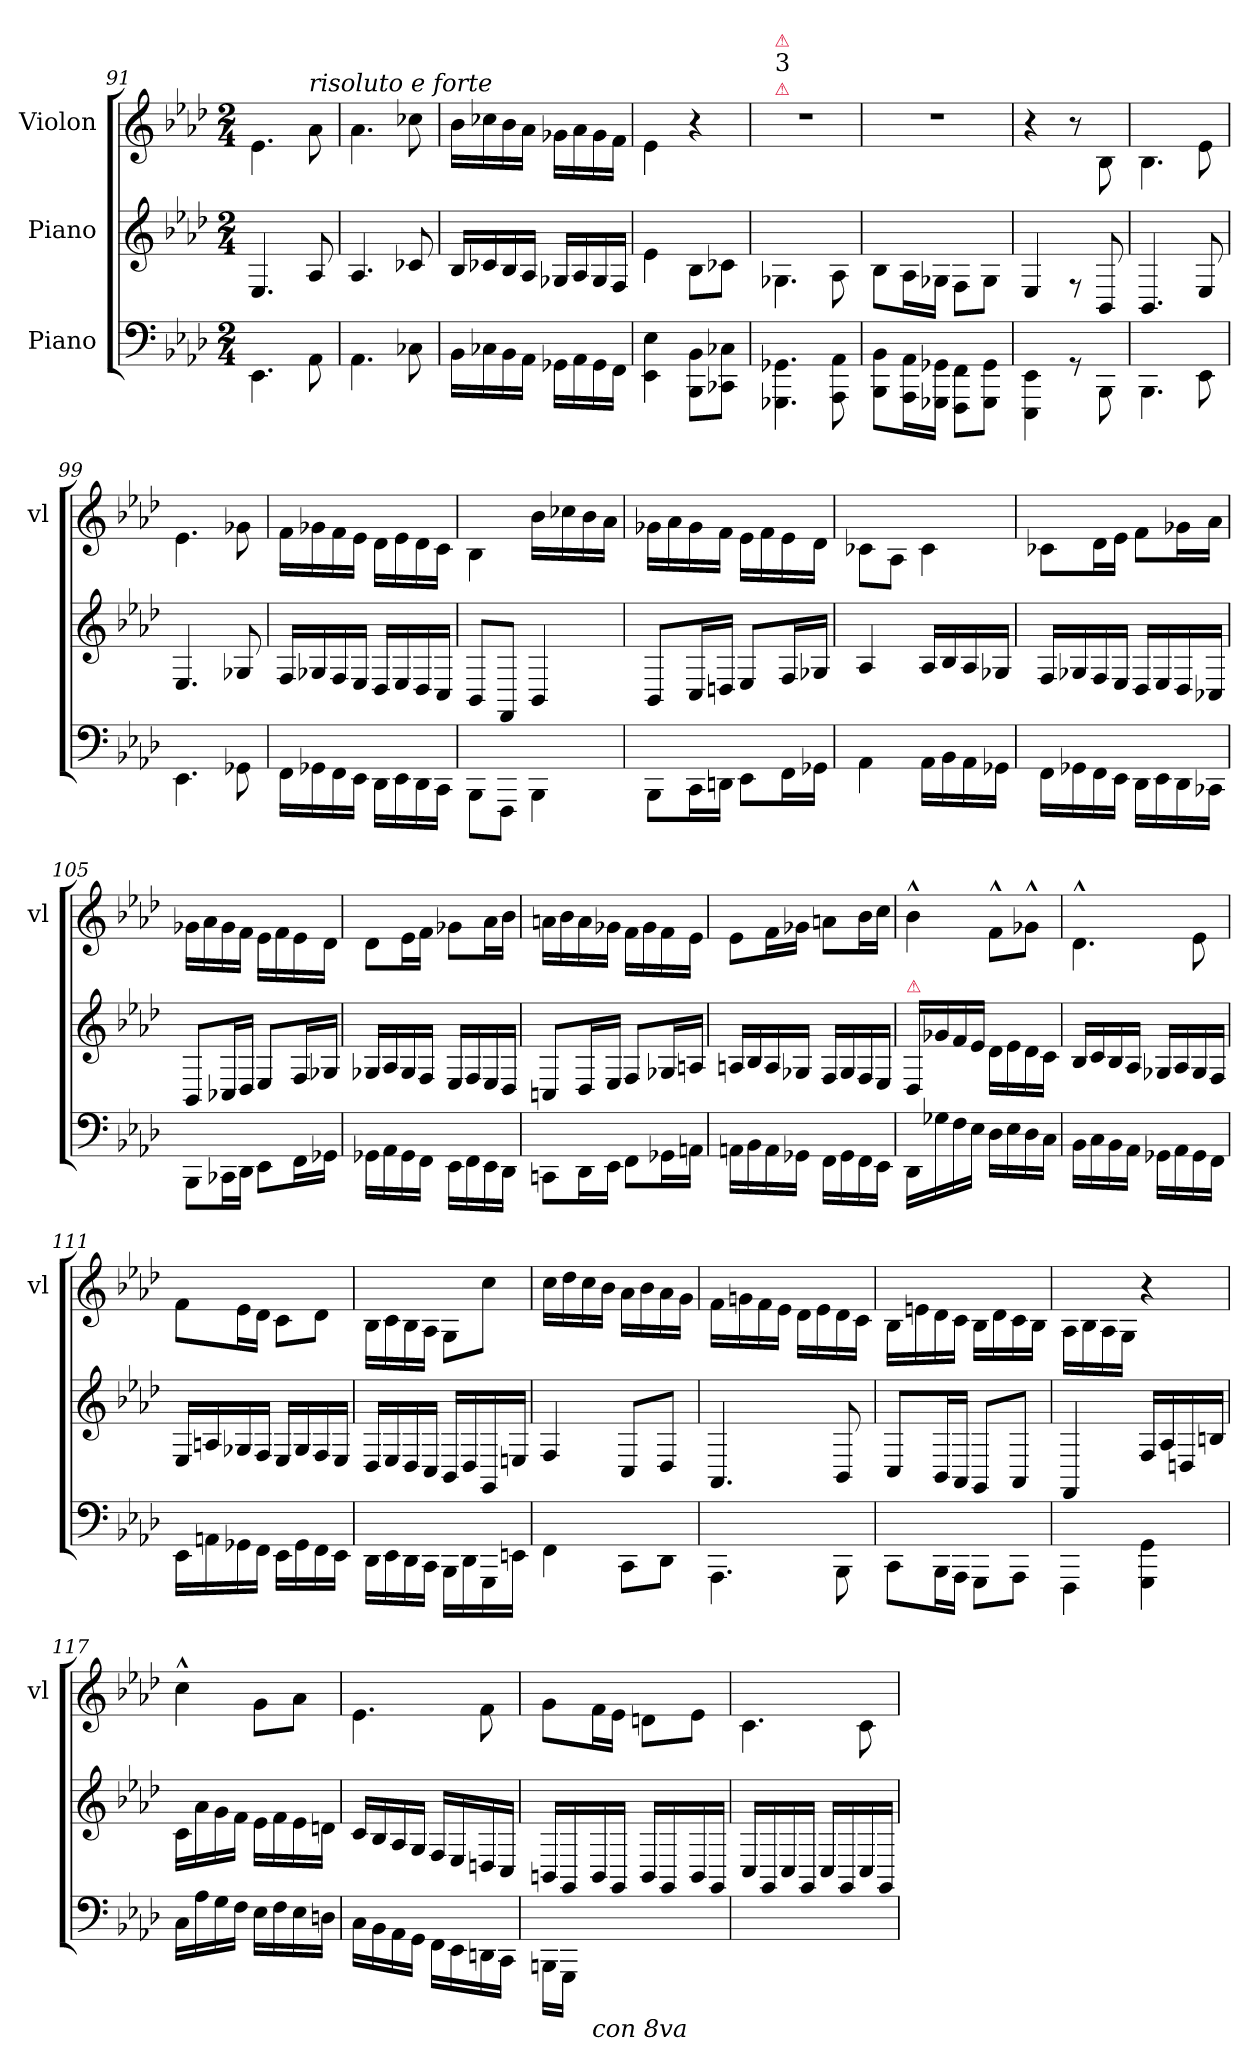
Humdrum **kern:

**kern	**kern	**kern
*part3	*part2	*part1
*staff3	*staff2	*staff1
*I"Piano	*I"Piano	*I"Violon
*	*	*I'vl
*clefF4	*clefG2	*clefG2
*k[b-e-a-d-]	*k[b-e-a-d-]	*k[b-e-a-d-]
*M2/4	*M2/4	*M2/4
=91	=91	=91
4.EE-\	4.E-/	4.e-\
!	!	!LO:TX:a:i:t=risoluto e forte
8AA-\	8A-/	8a-\
=92	=92	=92
4.AA-\	4.A-/	4.a-\
8C-X\	8c-X/	8cc-X\
=93	=93	=93
16BB-\LL	16B-/LL	16b-\LL
16C-X\	16c-X/	16cc-X\
16BB-\	16B-/	16b-\
16AA-\JJ	16A-/JJ	16a-\JJ
16GG-X\LL	16G-X/LL	16g-X\LL
16AA-\	16A-/	16a-\
16GG-\	16G-/	16g-\
16FF\JJ	16F/JJ	16f\JJ
=94	=94	=94
4EE-\ 4E-\	4e-\	4e-\
8BBB-\ 8BB-\L	8B-\L	4r
8CC-X\ 8C-X\J	8c-X\J	.
=95	=95	=95
!	!	!LO:TX:a:color=crimson:t=⚠
!	!	!LO:TX:a:t=3
!	!	!LO:TX:a:color=crimson:t=⚠
4.GGG-X\ 4.GG-X\	4.G-X\	2r
8AAA-\ 8AA-\	8A-\	.
=96	=96	=96
8BBB-\ 8BB-\L	8B-\L	2r
16AAA-\ 16AA-\L	16A-\L	.
16GGG-X\ 16GG-X\JJ	16G-X\JJ	.
8FFF\ 8FF\L	8F\L	.
8GGG-\ 8GG-\J	8G-\J	.
=97	=97	=97
4EEE-\ 4EE-\	4E-/	4r
8rGG	8rF	8r
8BBB-\	8BB-/	8B-\
=98	=98	=98
4.BBB-\	4.BB-/	4.B-\
8EE-\	8E-/	8e-\
=99	=99	=99
4.EE-\	4.E-/	4.e-\
8GG-X\	8G-X/	8g-X\
=100	=100	=100
16FF\LL	16F/LL	16f\LL
16GG-X\	16G-X/	16g-X\
16FF\	16F/	16f\
16EE-\JJ	16E-/JJ	16e-\JJ
16DD-\LL	16D-/LL	16d-\LL
16EE-\	16E-/	16e-\
16DD-\	16D-/	16d-\
16CC\JJ	16C/JJ	16c\JJ
=101	=101	=101
8BBB-\L	8BB-/L	4B-\
8FFF\J	8FF/J	.
4BBB-\	4BB-/	16b-\LL
.	.	16cc-X\
.	.	16b-\
.	.	16a-\JJ
=102	=102	=102
8BBB-\L	8BB-/L	16g-X\LL
.	.	16a-\
16CC\L	16C/L	16g-\
16DDn\JJ	16Dn/JJ	16f\JJ
8EE-\L	8E-/L	16e-\LL
.	.	16f\
16FF\L	16F/L	16e-\
16GG-X\JJ	16G-X/JJ	16d-\JJ
=103	=103	=103
4AA-\	4A-/	8c-X\L
.	.	8A-\J
16AA-\LL	16A-/LL	4c-\
16BB-\	16B-/	.
16AA-\	16A-/	.
16GG-X\JJ	16G-X/JJ	.
=104	=104	=104
16FF\LL	16F/LL	8c-X\L
16GG-X\	16G-X/	.
16FF\	16F/	16d-\L
16EE-\JJ	16E-/JJ	16e-\JJ
16DD-\LL	16D-/LL	8f\L
16EE-\	16E-/	.
16DD-\	16D-/	16g-X\L
16CC-X\JJ	16C-X/JJ	16a-\JJ
=105	=105	=105
8BBB-\L	8BB-/L	16g-X\LL
.	.	16a-\
16CC-X\L	16C-X/L	16g-\
16DD-\JJ	16D-/JJ	16f\JJ
8EE-\L	8E-/L	16e-\LL
.	.	16f\
16FF\L	16F/L	16e-\
16GG-X\JJ	16G-X/JJ	16d-\JJ
=106	=106	=106
16GG-X\LL	16G-X/LL	8d-\L
16AA-\	16A-/	.
16GG-\	16G-/	16e-\L
16FF\JJ	16F/JJ	16f\JJ
16EE-\LL	16E-/LL	8g-X\L
16FF\	16F/	.
16EE-\	16E-/	16a-\L
16DD-\JJ	16D-/JJ	16b-\JJ
=107	=107	=107
8CCn\L	8Cn/L	16an\LL
.	.	16b-\
16DD-\L	16D-/L	16a\
16EE-\JJ	16E-/JJ	16g-X\JJ
8FF\L	8F/L	16f\LL
.	.	16g-\
16GG-X\L	16G-X/L	16f\
16AAn\JJ	16An/JJ	16e-\JJ
=108	=108	=108
16AAn\LL	16An/LL	8e-\L
16BB-\	16B-/	.
16AA\	16A/	16f\L
16GG-X\JJ	16G-X/JJ	16g-X\JJ
16FF\LL	16F/LL	8an\L
16GG-\	16G-/	.
16FF\	16F/	16b-\L
16EE-\JJ	16E-/JJ	16cc\JJ
=109	=109	=109
!	!LO:TX:a:color=crimson:t=⚠	!
16DD-\LL	16D-/LL	4b-^^>\
16G-X\	16g-X\	.
16F\	16f\	.
16E-\JJ	16e-/JJ	.
16D-\LL	16d-\LL	8f^^>\L
16E-\	16e-\	.
16D-\	16d-\	8g-X^^>\J
16C\JJ	16c\JJ	.
=110	=110	=110
16BB-\LL	16B-/LL	4.d-^^<\
16C\	16c/	.
16BB-\	16B-/	.
16AA-\JJ	16A-/JJ	.
16GG-X\LL	16G-X/LL	.
16AA-\	16A-/	.
16GG-\	16G-/	8e-\
16FF\JJ	16F/JJ	.
=111	=111	=111
16EE-\LL	16E-/LL	8f\L
16AAn\	16An/	.
16GG-X\	16G-X/	16e-\L
16FF\JJ	16F/JJ	16d-\JJ
16EE-\LL	16E-/LL	8c\L
16GG-\	16G-/	.
16FF\	16F/	8d-\J
16EE-\JJ	16E-/JJ	.
=112	=112	=112
16DD-\LL	16D-/LL	16B-\LL
16EE-\	16E-/	16c\
16DD-\	16D-/	16B-\
16CC\JJ	16C/JJ	16A-\JJ
16BBB-\LL	16BB-/LL	8G\L
16DD-\	16D-/	.
16GGG\	16GG/	8cc\J
16EEn\JJ	16En/JJ	.
=113	=113	=113
4FF\	4F/	16cc\LL
.	.	16dd-\
.	.	16cc\
.	.	16b-\JJ
8CC\L	8C/L	16a-\LL
.	.	16b-\
8DD-\J	8D-/J	16a-\
.	.	16g\JJ
=114	=114	=114
4.AAA-\	4.AA-/	16f\LL
.	.	16gn\
.	.	16f\
.	.	16e-\JJ
.	.	16d-\LL
.	.	16e-\
8BBB-\	8BB-/	16d-\
.	.	16c\JJ
=115	=115	=115
8CC\L	8C/L	16B-\LL
.	.	16en\
16BBB-\L	16BB-/L	16d-\
16AAA-\JJ	16AA-/JJ	16c\JJ
8GGG\L	8GG/L	16B-\LL
.	.	16d-\
8AAA-\J	8AA-/J	16c\
.	.	16B-\JJ
=116	=116	=116
4FFF\	4FF/	16A-\LL
.	.	16B-\
.	.	16A-\
.	.	16G\JJ
4GGG\ 4GG\	16F/LL	4r
.	16A-/	.
.	16Dn/	.
.	16Bn/JJ	.
=117	=117	=117
16C\LL	16c\LL	4cc^^>\
16A-\	16a-\	.
16G\	16g\	.
16F\JJ	16f\JJ	.
16E-\LL	16e-\LL	8g\L
16F\	16f\	.
16E-\	16e-\	8a-\J
16Dn\JJ	16dn\JJ	.
=118	=118	=118
16C\LL	16c/LL	4.e-\
16BB-\	16B-/	.
16AA-\	16A-/	.
16GG\JJ	16G/JJ	.
16FF\LL	16F/LL	.
16EE-\	16E-/	.
16DDn\	16Dn/	8f\
16CC\JJ	16C/JJ	.
=119	=119	=119
16BBBn\LL	16BBn/LL	8g\L
16GGG\JJ	16GG/	.
!LO:TX:b:i:t=con 8va	!	!
16BBBn\LLyy	16BB/	16f\L
16GGG\JJyy	16GG/JJ	16e-\JJ
16BBBn\LLyy	16BB/LL	8dn\L
16GGG\yy	16GG/	.
16BBBn\yy	16BB/	8e-\J
16GGG\JJyy	16GG/JJ	.
=120	=120	=120
16CC\LLyy	16C/LL	4.c\
16GGG\yy	16GG/	.
16CC\yy	16C/	.
16GGG\JJyy	16GG/JJ	.
16CC\LLyy	16C/LL	.
16GGG\yy	16GG/	.
16CC\yy	16C/	8c\
16GGG\JJyy	16GG/JJ	.
=	=	=
*-	*-	*-
